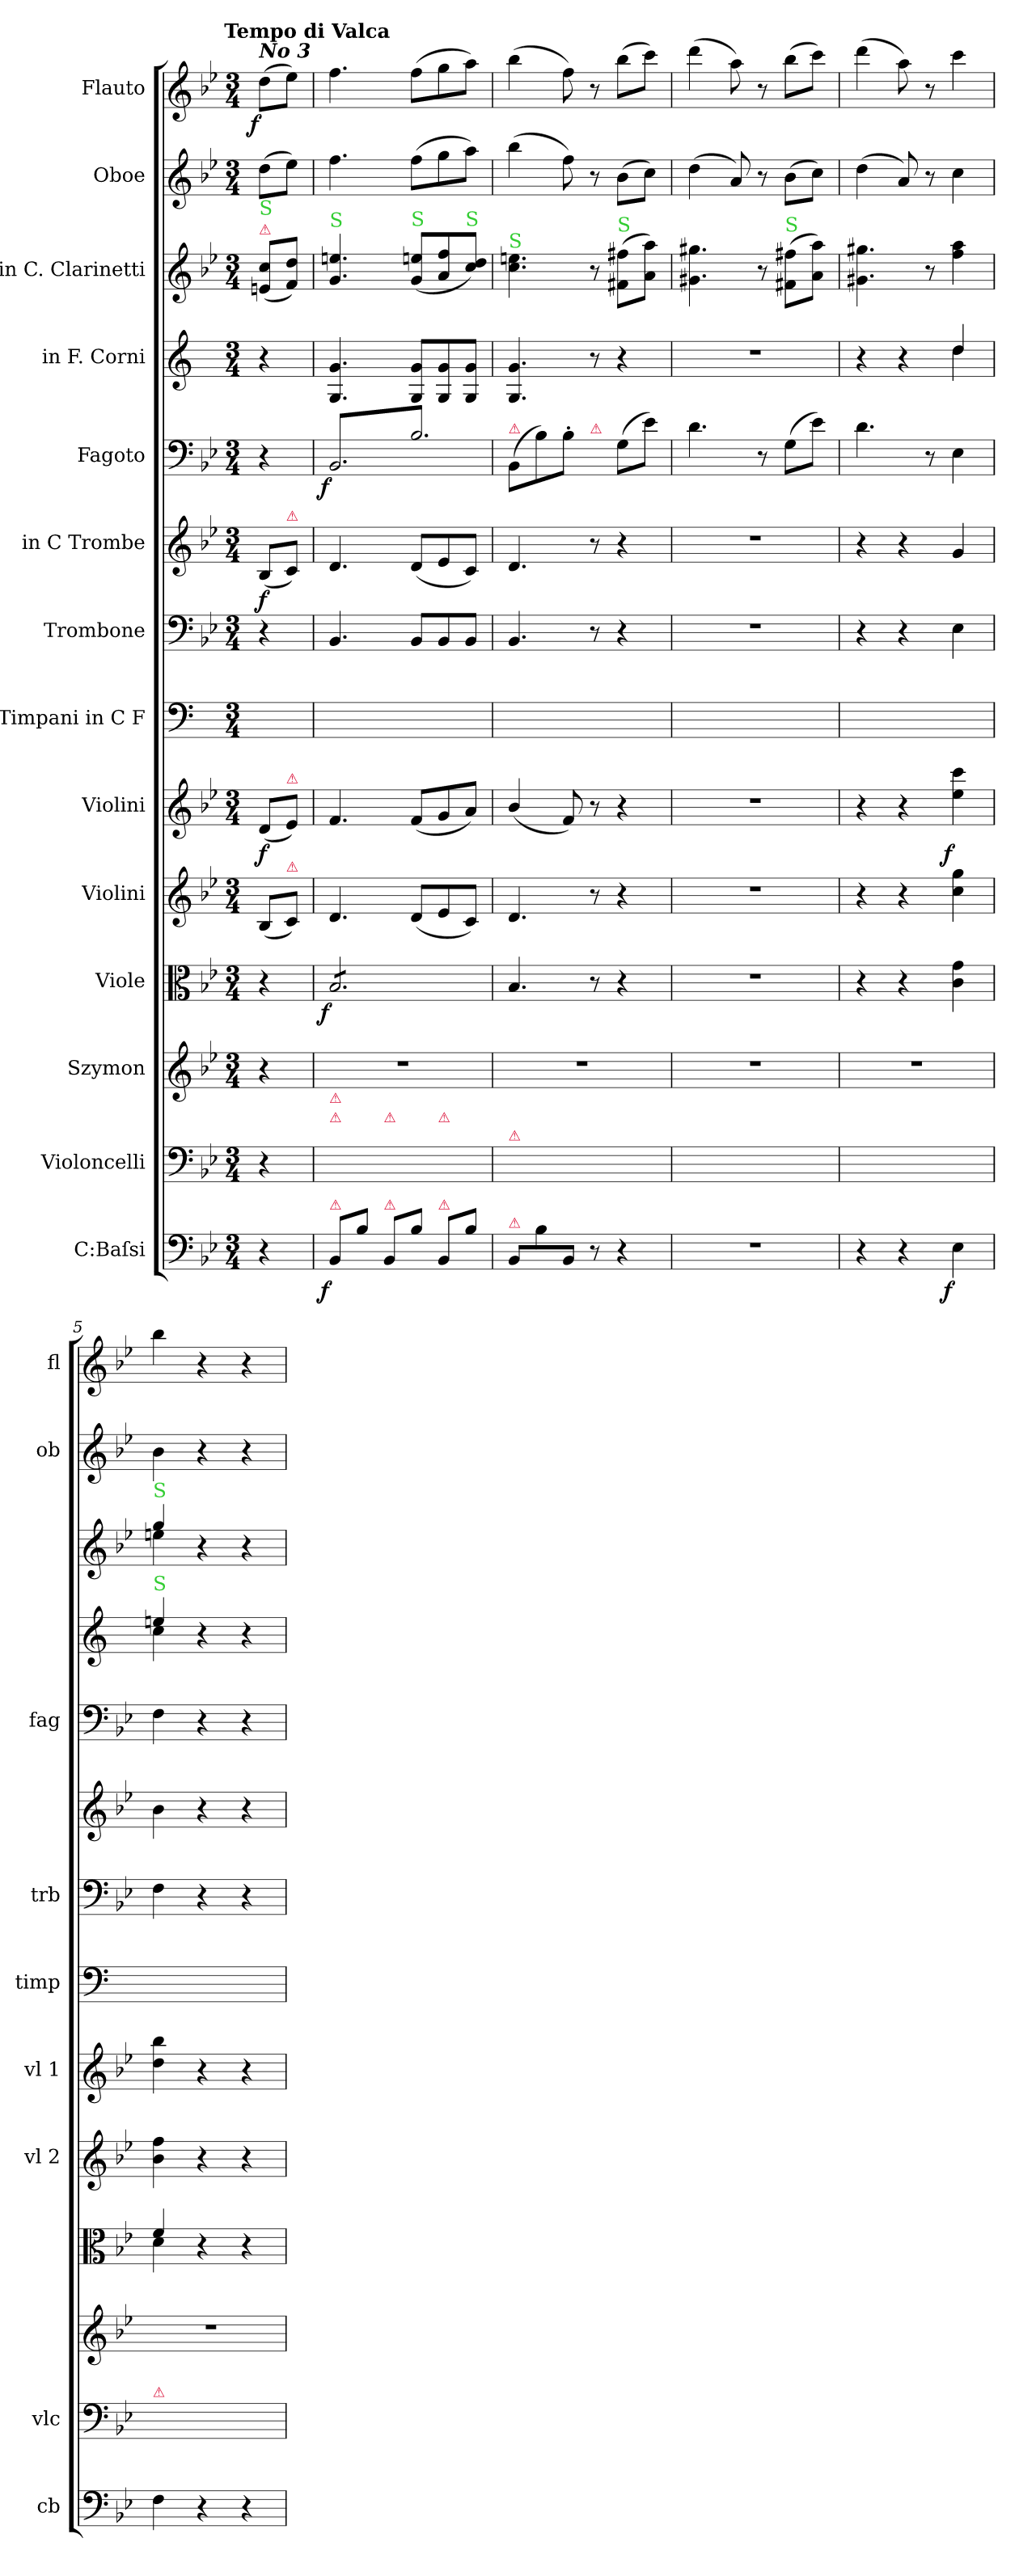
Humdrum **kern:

**kern	**dynam	**kern	**kern	**kern	**dynam	**kern	**kern	**dynam	**kern	**kern	**kern	**dynam	**kern	**dynam	**kern	**kern	**kern	**kern	**dynam
*part14	*part14	*part13	*part12	*part11	*part11	*part10	*part9	*part9	*part8	*part7	*part6	*part6	*part5	*part5	*part4	*part3	*part2	*part1	*part1
*staff14	*staff14	*staff13	*staff12	*staff11	*staff11	*staff10	*staff9	*staff9	*staff8	*staff7	*staff6	*staff6	*staff5	*staff5	*staff4	*staff3	*staff2	*staff1	*staff1
*I"C:Baſsi	*	*I"Violoncelli	*I"Szymon	*I"Viole	*	*I"Violini	*I"Violini	*	*I"Timpani in C F	*I"Trombone	*I"in C Trombe	*	*I"Fagoto	*	*I"in F. Corni	*I"in C. Clarinetti	*I"Oboe	*I"Flauto	*
*I'cb	*	*I'vlc	*	*	*	*I'vl 2	*I'vl 1	*	*I'timp	*I'trb	*	*	*I'fag	*	*	*	*I'ob	*I'fl	*
*clefF4	*	*clefF4	*clefG2	*clefC3	*	*clefG2	*clefG2	*	*clefF4	*clefF4	*clefG2	*	*clefF4	*	*clefG2	*clefG2	*clefG2	*clefG2	*
*	*	*	*ITrd8c12	*	*	*	*	*	*	*	*	*	*	*	*ITrd1c2	*ITrd1c2	*	*	*
*k[b-e-]	*	*k[b-e-]	*k[b-e-]	*k[b-e-]	*	*k[b-e-]	*k[b-e-]	*	*k[]	*k[b-e-]	*k[b-e-]	*	*k[b-e-]	*	*k[b-e-]	*k[b-e-a-d-]	*k[b-e-]	*k[b-e-]	*
*B-:	*	*B-:	*B-:	*B-:	*	*B-:	*B-:	*	*	*B-:	*B-:	*	*B-:	*	*B-:	*	*B-:	*B-:	*
!!LO:TX:omd:t=Tempo di Valca
*M3/4	*	*M3/4	*M3/4	*M3/4	*	*M3/4	*M3/4	*	*M3/4	*M3/4	*M3/4	*	*M3/4	*	*M3/4	*M3/4	*M3/4	*M3/4	*
=	=	=	=	=	=	=	=	=	=	=	=	=	=	=	=	=	=	=	=
!	!	!	!	!	!	!	!	!	!	!	!	!	!	!	!	!	!	!LO:TX:a:Bi:t=No 3	!
!	!	!	!	!	!	!	!	!	!	!	!	!	!	!	!	!LO:TX:a:color=crimson:t=⚠	!	!	!
!	!	!	!	!	!	!	!	!	!	!	!	!	!	!	!	!LO:TX:a:color=limegreen:t=S	!	!	!
!	!	!	!	!	!	!	!	!	!	!	!	!	!	!	!	!	!	!	!LO:DY:b:rj
4r	.	4r	4r	4r	.	(<8B-/L	(<8d/L	f	4ryy	4r	(<8B-/L	f	4r	.	4r	(8dn/ 8b-/L	(>8dd\L	(>8dd\L	f
!	!	!	!	!	!	!	!	!	!	!	!LO:TX:a:color=crimson:t=⚠	!	!	!	!	!	!	!	!
!	!	!	!	!	!	!	!LO:TX:a:color=crimson:t=⚠	!	!	!	!	!	!	!	!	!	!	!	!
!	!	!	!	!	!	!LO:TX:a:color=crimson:t=⚠	!	!	!	!	!	!	!	!	!	!	!	!	!
.	.	.	.	.	.	8c/J)	8e-/J)	.	.	.	8c/J)	.	.	.	.	8e-/ 8cc/J)	8ee-\J)	8ee-\J)	.
=1	=1	=1	=1	=1	=1	=1	=1	=1	=1	=1	=1	=1	=1	=1	=1	=1	=1	=1	=1
!	!	!	!	!	!	!	!	!	!	!	!	!	!	!	!	!LO:TX:a:color=limegreen:t=S	!	!	!
!	!	!	!	!	!	!	!	!	!	!	!	!	!LO:TX:a:color=crimson:t=⚠	!	!	!	!	!	!
!	!	!LO:TX:a:color=crimson:t=⚠	!	!	!	!	!	!	!	!	!	!	!	!	!	!	!	!	!
!	!	!LO:TX:a:color=crimson:t=⚠	!	!	!	!	!	!	!	!	!	!	!	!	!	!	!	!	!
!LO:TX:a:color=crimson:t=⚠	!	!	!	!	!	!	!	!	!	!	!	!	!	!	!	!	!	!	!
!	!LO:DY:b:rj	!	!	!	!LO:DY:b:rj	!	!	!	!	!	!	!	!	!LO:DY:b:rj	!	!	!	!	!
*	*	*	*	*tremolo	*	*	*	*	*	*	*	*	*	*	*	*	*	*	*
*	*	*	*	*	*	*	*	*	*	*	*	*	*tremolo	*	*	*	*	*	*
8BB-/L	f	8BB-/Lyy	2.r	8B-/L	f	4.d/	4.f/	.	2.ryy	4.BB-/	4.d	.	8BB-/L	f	4.F/ 4.f/	4.f/ 4.ddn/	4.ff\	4.ff\	.
8B-\J	.	8B-\Jyy	.	8B-/	.	.	.	.	.	.	.	.	8B-/	.	.	.	.	.	.
!	!	!LO:TX:a:color=crimson:t=⚠	!	!	!	!	!	!	!	!	!	!	!	!	!	!	!	!	!
!LO:TX:a:color=crimson:t=⚠	!	!	!	!	!	!	!	!	!	!	!	!	!	!	!	!	!	!	!
8BB-/L	.	8BB-/Lyy	.	8B-/	.	.	.	.	.	.	.	.	8BB-/	.	.	.	.	.	.
!	!	!	!	!	!	!	!	!	!	!	!	!	!	!	!	!LO:TX:a:color=limegreen:t=S	!	!	!
8B-\J	.	8B-\Jyy	.	8B-/	.	(<8d/L	(<8f/L	.	.	8BB-/L	(8dL	.	8B-/	.	8F/ 8f/L	(<8f 8ddnL	(>8ff\L	(>8ff\L	.
!	!	!LO:TX:a:color=crimson:t=⚠	!	!	!	!	!	!	!	!	!	!	!	!	!	!	!	!	!
!LO:TX:a:color=crimson:t=⚠	!	!	!	!	!	!	!	!	!	!	!	!	!	!	!	!	!	!	!
8BB-/L	.	8BB-/Lyy	.	8B-/	.	8e-/	8g/	.	.	8BB-/	8e-/	.	8BB-/	.	8F/ 8f/	8g/ 8ee-/	8gg\	8gg\	.
!	!	!	!	!	!	!	!	!	!	!	!	!	!	!	!	!LO:TX:a:color=limegreen:t=S	!	!	!
8B-\J	.	8B-\Jyy	.	8B-/J	.	8c/J)	8a/J)	.	.	8BB-/J	8c/J)	.	8B-/J	.	8F/ 8f/J	8b-/ 8cc/J)	8aa\J)	8aa\J)	.
*	*	*	*	*	*	*	*	*	*	*	*	*	*Xtremolo	*	*	*	*	*	*
*	*	*	*	*Xtremolo	*	*	*	*	*	*	*	*	*	*	*	*	*	*	*
=2	=2	=2	=2	=2	=2	=2	=2	=2	=2	=2	=2	=2	=2	=2	=2	=2	=2	=2	=2
!	!	!	!	!	!	!	!	!	!	!	!	!	!	!	!	!LO:TX:a:color=limegreen:t=S	!	!	!
!	!	!	!	!	!	!	!	!	!	!	!	!	!LO:TX:a:color=crimson:t=⚠	!	!	!	!	!	!
!	!	!LO:TX:a:color=crimson:t=⚠	!	!	!	!	!	!	!	!	!	!	!	!	!	!	!	!	!
!LO:TX:a:color=crimson:t=⚠	!	!	!	!	!	!	!	!	!	!	!	!	!	!	!	!	!	!	!
8BB-/L	.	8BB-/Lyy	2.r	4.B-/	.	4.d/	(<4b-/	.	2.ryy	4.BB-/	4.d/	.	(>8BB-/L	.	4.F/ 4.f/	4.b-\ 4.ddn\	(4bb-	(>4bb-\	.
8B-\	.	8B-\yy	.	.	.	.	.	.	.	.	.	.	8B-\)	.	.	.	.	.	.
8BB-/J	.	8BB-/Jyy	.	.	.	.	8f/)	.	.	.	.	.	8B-'>\J	.	.	.	8ff)	8ff\)	.
!	!	!	!	!	!	!	!	!	!	!	!	!	!LO:TX:a:color=crimson:t=⚠	!	!	!	!	!	!
8r	.	8ryy	.	8r	.	8r	8r	.	.	8r	8r	.	8ryy	.	8r	8r	8r	8r	.
!	!	!	!	!	!	!	!	!	!	!	!	!	!	!	!	!LO:TX:a:color=limegreen:t=S	!	!	!
4r	.	4ryy	.	4r	.	4r	4r	.	.	4r	4r	.	(8GL	.	4r	(>8en\ 8een\L	(>8b-\L	(>8bb-\L	.
.	.	.	.	.	.	.	.	.	.	.	.	.	8e-J)	.	.	8g\ 8gg\J)	8cc\J)	8ccc\J)	.
=3	=3	=3	=3	=3	=3	=3	=3	=3	=3	=3	=3	=3	=3	=3	=3	=3	=3	=3	=3
2.r	.	2.ryy	2.r	2.r	.	2.r	2.r	.	2.ryy	2.r	2.r	.	4.d\	.	2.r	4.f#X\ 4.ff#X\	(4dd	(>4ddd\	.
.	.	.	.	.	.	.	.	.	.	.	.	.	.	.	.	.	8a)	8aa\)	.
.	.	.	.	.	.	.	.	.	.	.	.	.	8r	.	.	8r	8r	8r	.
!	!	!	!	!	!	!	!	!	!	!	!	!	!	!	!	!LO:TX:a:color=limegreen:t=S	!	!	!
.	.	.	.	.	.	.	.	.	.	.	.	.	(>8G\L	.	.	(>8en\ 8een\L	(>8b-\L	(>8bb-\L	.
.	.	.	.	.	.	.	.	.	.	.	.	.	8e-\J)	.	.	8g 8ggJ)	8cc\J)	8ccc\J)	.
=4	=4	=4	=4	=4	=4	=4	=4	=4	=4	=4	=4	=4	=4	=4	=4	=4	=4	=4	=4
*	*	*	*	*	*	*	*	*	*	*	*	*	*	*	*^	*	*	*	*
4r	.	4ryy	2.r	4r	.	4r	4r	.	2.ryy	4r	4r	.	4.d\	.	4r	2ryy	4.f#X 4.ff#X	(>4dd\	(>4ddd\	.
4r	.	4ryy	.	4r	.	4r	4r	.	.	4r	4r	.	.	.	4r	.	.	8a/)	8aa\)	.
.	.	.	.	.	.	.	.	.	.	.	.	.	8r	.	.	.	8r	8r	8r	.
!	!LO:DY:b:rj	!	!	!	!	!	!	!LO:DY:b:rj	!	!	!	!	!	!	!	!	!	!	!	!
4E-\	f	4E-\yy	.	4c\ 4g\	.	4cc\ 4gg\	4ee-\ 4ccc\	f	.	4E-\	4g/	.	4E-\	.	4cc/	4cc\	4ee-\ 4gg\	4cc\	4ccc\	.
=5	=5	=5	=5	=5	=5	=5	=5	=5	=5	=5	=5	=5	=5	=5	=5	=5	=5	=5	=5	=5
*	*	*	*	*^	*	*	*	*	*	*	*	*	*	*	*	*	*^	*	*	*
!	!	!	!	!	!	!	!	!	!	!	!	!	!	!	!	!	!	!LO:TX:a:color=limegreen:t=S	!	!	!	!
!	!	!	!	!	!	!	!	!	!	!	!	!	!	!	!	!LO:TX:a:color=limegreen:t=S	!	!	!	!	!	!
!	!	!LO:TX:a:color=crimson:t=⚠	!	!	!	!	!	!	!	!	!	!	!	!	!	!	!	!	!	!	!	!
4F\	.	4F\yy	2.r	4f/	4d\	.	4b-\ 4ff\	4dd\ 4bb-\	.	2.ryy	4F\	4b-\	.	4F\	.	4ddn/	4b-\	4ff/	4ddn\	4b-\	4bb-\	.
4r	.	4ryy	.	4r	2ryy	.	4r	4r	.	.	4r	4r	.	4r	.	4r	2ryy	4r	2ryy	4r	4r	.
4r	.	4ryy	.	4r	.	.	4r	4r	.	.	4r	4r	.	4r	.	4r	.	4r	.	4r	4r	.
*	*	*	*	*	*	*	*	*	*	*	*	*	*	*	*	*v	*v	*	*	*	*	*
*	*	*	*	*v	*v	*	*	*	*	*	*	*	*	*	*	*	*v	*v	*	*	*
=	=	=	=	=	=	=	=	=	=	=	=	=	=	=	=	=	=	=	=
*-	*-	*-	*-	*-	*-	*-	*-	*-	*-	*-	*-	*-	*-	*-	*-	*-	*-	*-	*-
